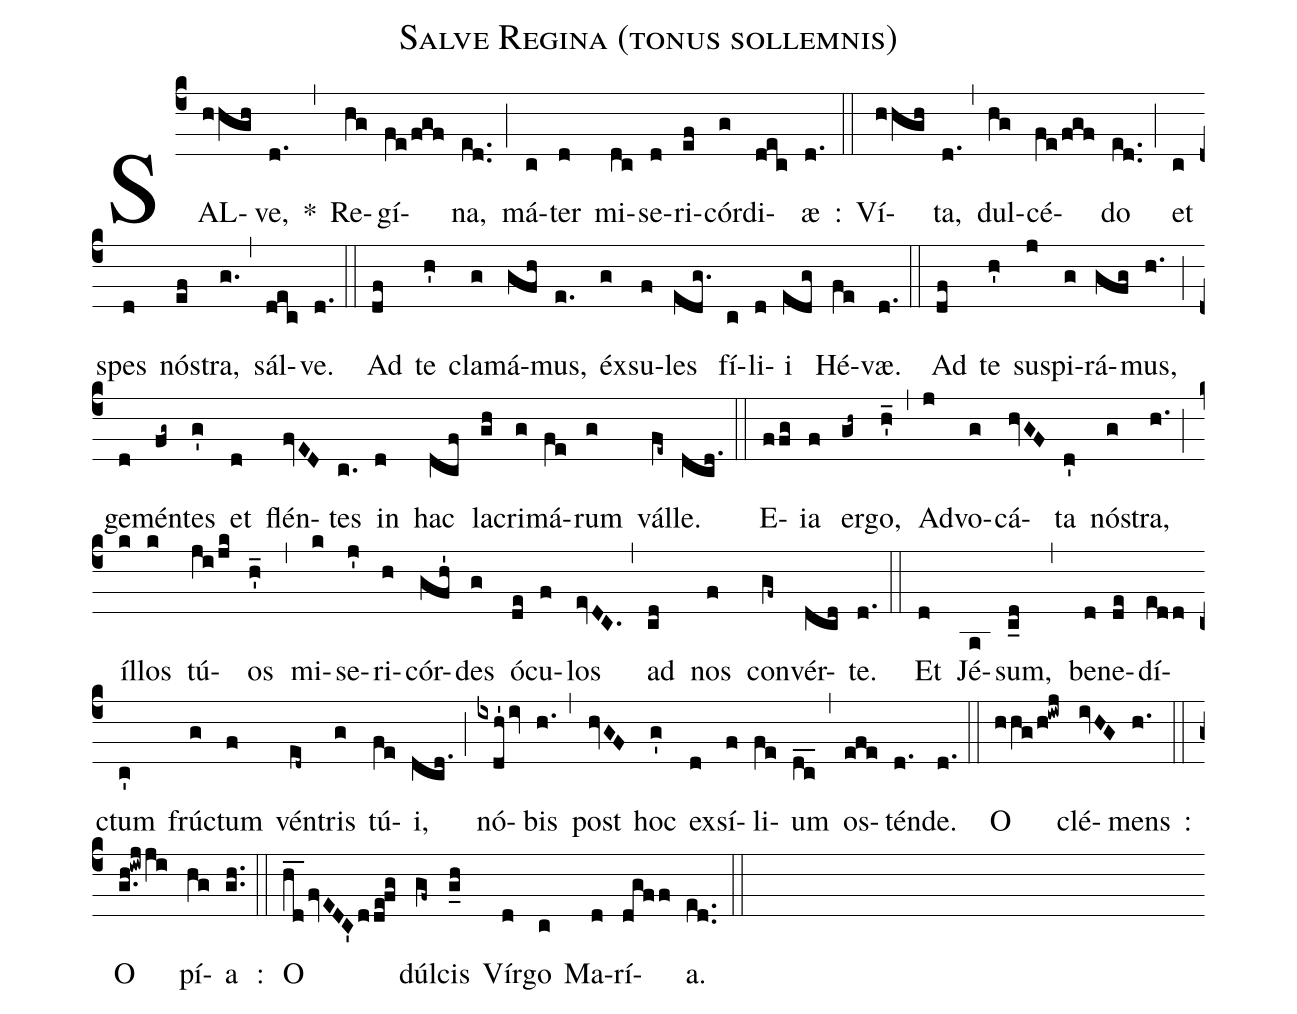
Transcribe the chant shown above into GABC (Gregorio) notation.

name:Salve Regina (tonus sollemnis);
%%
(c4) SAL(hhgh)ve,(d.) *(,) Re(hg)gí(fe/fgf)na,(ed..) (;) má(c)ter(d) mi(dc)se(d)ri(ef)cór(g)di(dec)æ(d.) :(::)
Ví(hhgh)ta,(d.) (,) dul(hg)cé(fe/fgf)do(ed..) (;) et(c) spes(d) nós(ef)tra,(g.) (,) sál(dec)ve.(d.) (::) Ad(df) te(h') cla(g)má(gfh)mus,(e.) éx(g)su(f)les(edg.) fí(c)li(d)i(edg) Hé(fe)væ.(d.) (::) Ad(df) te(h') sus(j)pi(g)rá(gfg)mus,(h.) (;) ge(d)mén(fg~)tes(g') et(d) flén(fvED)tes(c.) in(d) hac(dcf) la(gh)cri(g)má(fe)rum(g) vál(fe~)le.(dcd.) (::) E(ffg)ia(f) er(gh~)go,(h_') (,) Ad(j)vo(g)cá(hvGF)ta(d') nó(g)stra,(h.) (;) íl(k)los(k) tú(ji/jk)os(h_') (,) mi(k)se(j')ri(h)cór(gfh')des(g) ó(de)cu(f)los(evDC.) (,) ad(cd) nos(f) con(gf~)vér(dcd)te.(d.) (::) Et(d) Jé(a)sum,(c_d) (,)
be(d)ne(de)dí(edd)ctum(c') frú(g)ctum(f) vén(ed~)tris(g) tú(fe)i,(dcd.) (;) nó(ixdh'iv)bis(h.) (,) post(hvGF) hoc(g') ex(d)sí(f)li(fe)um(d_c_) (,) os(efe)tén(d.)de.(d.) (::) O(hhg/h!iwj) clé(ivHG)mens(h.) :(::) O(g.h!iwj/ji) pí(hg)a(gh..) :(::) O(h_d_/fvEDC'dde!fg) dúl(gf~)cis(g_h) Vír(d)go(c) Ma(d)rí(dgff)a.(ed..) (::)
